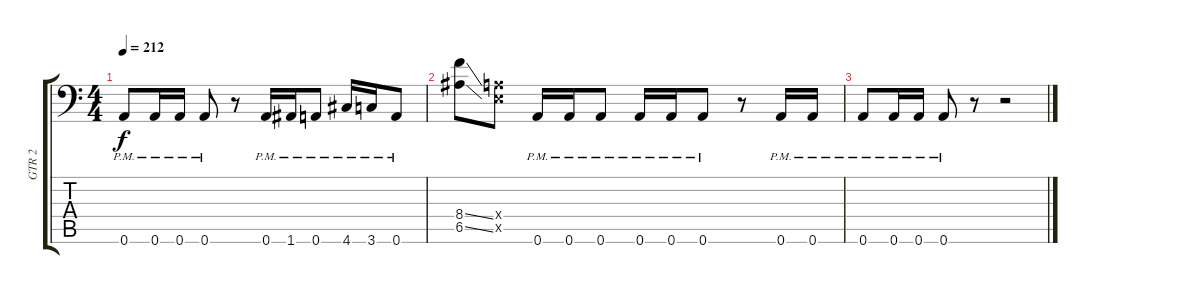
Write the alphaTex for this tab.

\track ("GTR 2" "GTR 2") {instrument overdrivenguitar}
\staff {score tabs}
\tuning (B3 Gb3 D3 A2 E2 A1) {hide}
\ts (4 4)
\tempo 212
\clef f4
\ks c
0.6{pm}.8{dy f} 0.6{pm}.16 0.6{pm}.16 0.6{pm}.8 r.8 0.6{pm}.16 1.6{pm}.16 0.6{pm}.8 4.6{pm}.16 3.6{pm}.16 0.6{pm}.8 |
(8.4{ss} 6.5{ss}).8 (0.4{x} 0.5{x}).8 0.6{pm}.16 0.6{pm}.16 0.6{pm}.8 0.6{pm}.16 0.6{pm}.16 0.6{pm}.8 r.8 0.6{pm}.16 0.6{pm}.16 |
0.6{pm}.8 0.6{pm}.16 0.6{pm}.16 0.6{pm}.8 r.8 r.2
